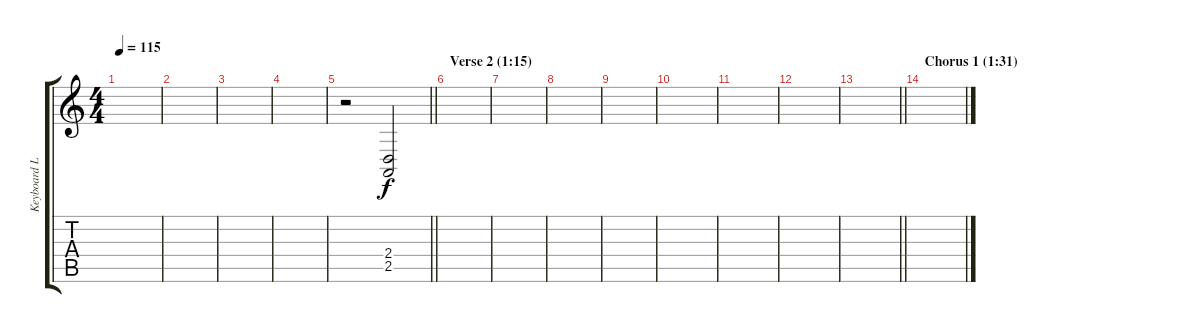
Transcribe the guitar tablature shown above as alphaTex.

\track ("Keyboard Lead" "Keyboard L") {instrument lead2sawtooth}
\staff {score tabs}
\tuning (D4 A3 F3 C3 G2 D2) {hide}
\ts (4 4)
\tempo 115
\clef g2
\ks c
|
|
|
|
\barLineRight lightlight
r.2{instrument reversecymbal} (2.4 2.5).2 |
\section ("" "Verse 2 (1:15)")
|
|
|
|
|
|
|
\barLineRight lightlight
|
\section ("" "Chorus 1 (1:31)")
